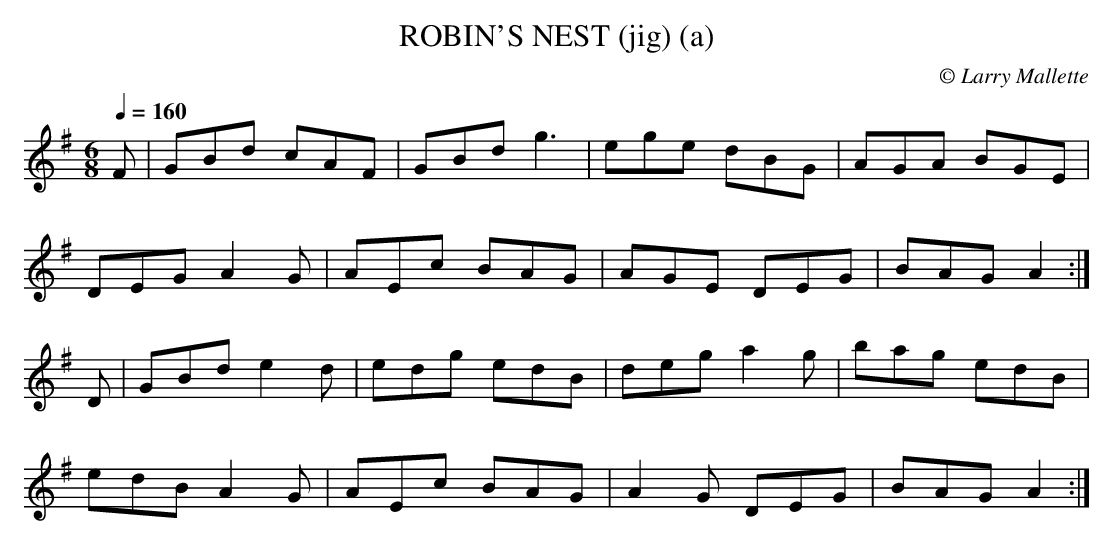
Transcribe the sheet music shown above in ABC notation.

X:1
T:ROBIN'S NEST (jig) (a)
C:© Larry Mallette
Q:1/4=160
M:6/8
L:1/8
K:Ador
F|GBd cAF|GBd g3|ege dBG|AGA BGE|
DEG A2G|AEc BAG|AGE DEG|BAG A2 :|
D|GBd e2d|edg edB|deg a2g|bag edB|
edB A2G|AEc BAG|A2G DEG|BAG A2 :|
